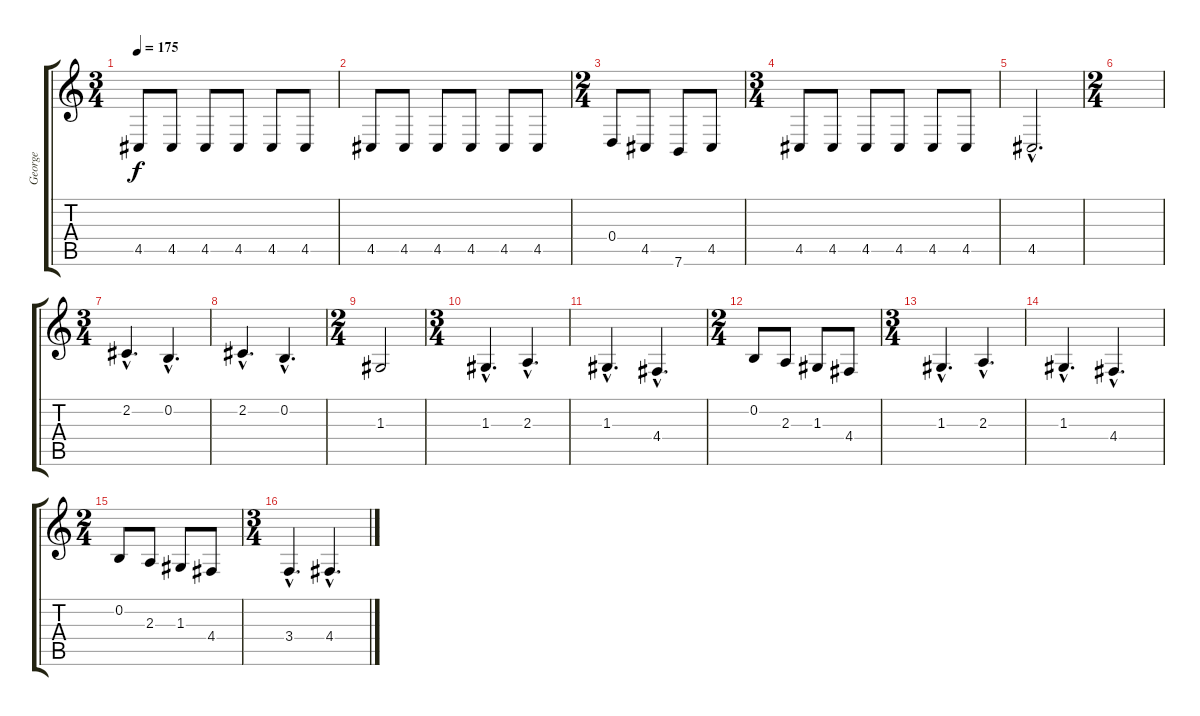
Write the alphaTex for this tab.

\track ("George" "George") {instrument englishhorn}
\staff {score tabs}
\tuning (E4 B3 G3 D3 A2 E2) {hide}
\ts (3 4)
\tempo 175
\clef g2
\ks c
4.5.8{dy f} 4.5.8 4.5.8 4.5.8 4.5.8 4.5.8 |
4.5.8 4.5.8 4.5.8 4.5.8 4.5.8 4.5.8 |
\ts (2 4)
0.4.8 4.5.8 7.6.8 4.5.8 |
\ts (3 4)
4.5.8 4.5.8 4.5.8 4.5.8 4.5.8 4.5.8 |
4.5{hac}.2{d} |
\ts (2 4)
|
\ts (3 4)
2.2{hac}.4{d} 0.2{hac}.4{d} |
2.2{hac}.4{d} 0.2{hac}.4{d} |
\ts (2 4)
1.3.2 |
\ts (3 4)
1.3{hac}.4{d} 2.3{hac}.4{d} |
1.3{hac}.4{d} 4.4{hac}.4{d} |
\ts (2 4)
0.2.8 2.3.8 1.3.8 4.4.8 |
\ts (3 4)
1.3{hac}.4{d} 2.3{hac}.4{d} |
1.3{hac}.4{d} 4.4{hac}.4{d} |
\ts (2 4)
0.2.8 2.3.8 1.3.8 4.4.8 |
\ts (3 4)
3.4{hac}.4{d} 4.4{hac}.4{d}
